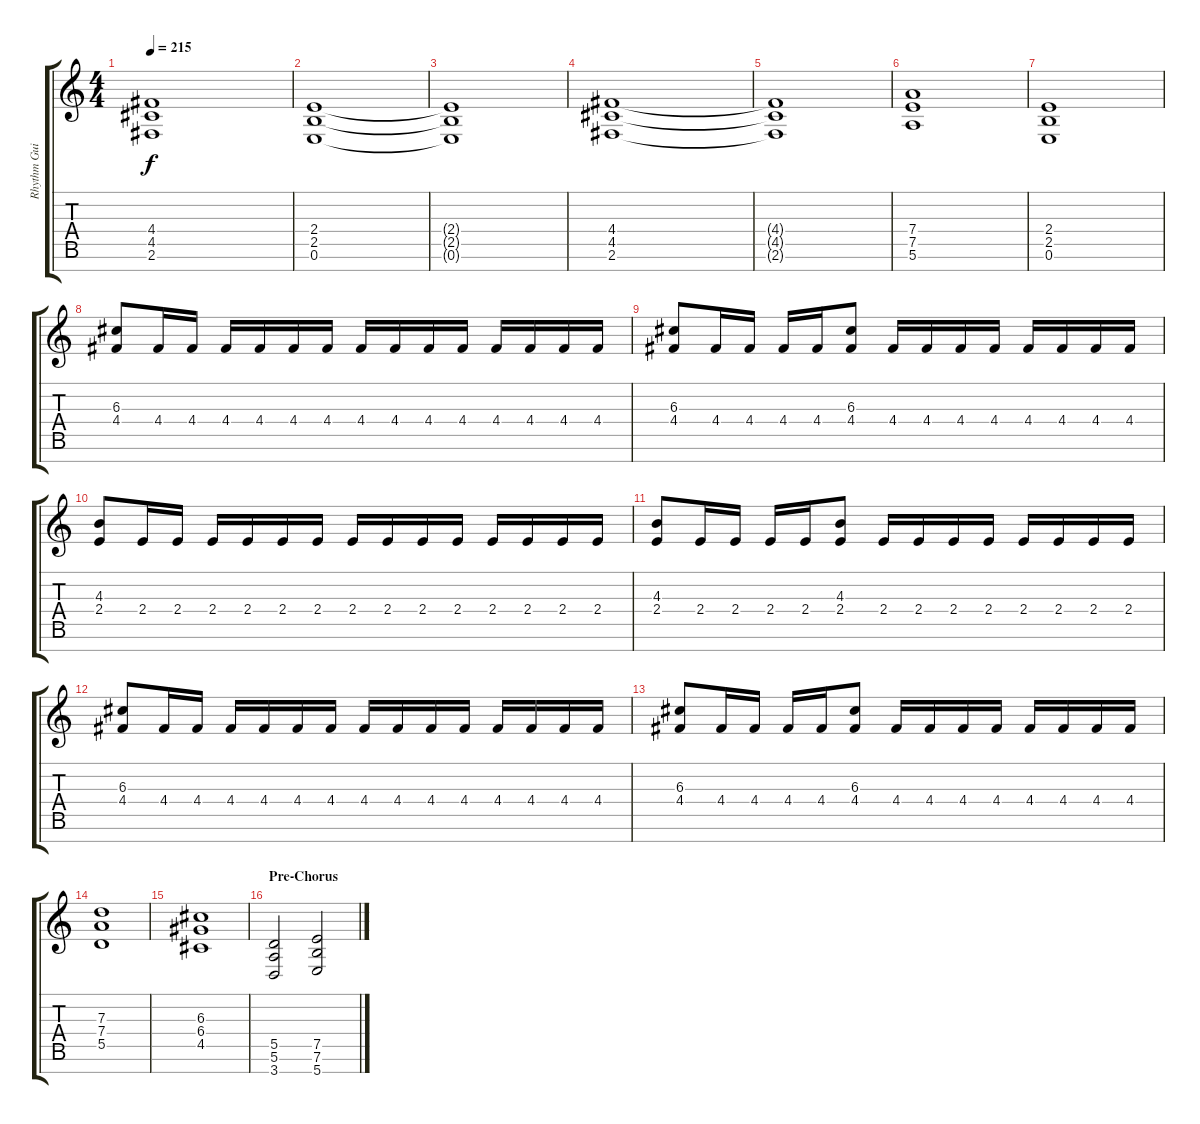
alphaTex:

\track ("Rhythm Guitar 2" "Rhythm Gui") {instrument overdrivenguitar}
\staff {score tabs}
\tuning (E4 B3 G3 D3 A2 E2 B1) {hide}
\ts (4 4)
\tempo 215
\clef g2
\ks c
(4.4{t} 4.5{t} 2.6{t}).1{dy f} |
(2.4 2.5 0.6).1 |
(2.4{t} 2.5{t} 0.6{t}).1 |
(4.4 4.5 2.6).1 |
(4.4{t} 4.5{t} 2.6{t}).1 |
(7.4 7.5 5.6).1 |
(2.4 2.5 0.6).1 |
(6.3 4.4).8 4.4.16 4.4.16 4.4.16 4.4.16 4.4.16 4.4.16 4.4.16 4.4.16 4.4.16 4.4.16 4.4.16 4.4.16 4.4.16 4.4.16 |
(6.3 4.4).8 4.4.16 4.4.16 4.4.16 4.4.16 (6.3 4.4).8 4.4.16 4.4.16 4.4.16 4.4.16 4.4.16 4.4.16 4.4.16 4.4.16 |
(4.3 2.4).8 2.4.16 2.4.16 2.4.16 2.4.16 2.4.16 2.4.16 2.4.16 2.4.16 2.4.16 2.4.16 2.4.16 2.4.16 2.4.16 2.4.16 |
(4.3 2.4).8 2.4.16 2.4.16 2.4.16 2.4.16 (4.3 2.4).8 2.4.16 2.4.16 2.4.16 2.4.16 2.4.16 2.4.16 2.4.16 2.4.16 |
(6.3 4.4).8 4.4.16 4.4.16 4.4.16 4.4.16 4.4.16 4.4.16 4.4.16 4.4.16 4.4.16 4.4.16 4.4.16 4.4.16 4.4.16 4.4.16 |
(6.3 4.4).8 4.4.16 4.4.16 4.4.16 4.4.16 (6.3 4.4).8 4.4.16 4.4.16 4.4.16 4.4.16 4.4.16 4.4.16 4.4.16 4.4.16 |
(7.3 7.4 5.5).1 |
(6.3 6.4 4.5).1 |
\section ("" "Pre-Chorus")
(5.5 5.6 3.7).2 (7.5 7.6 5.7).2
